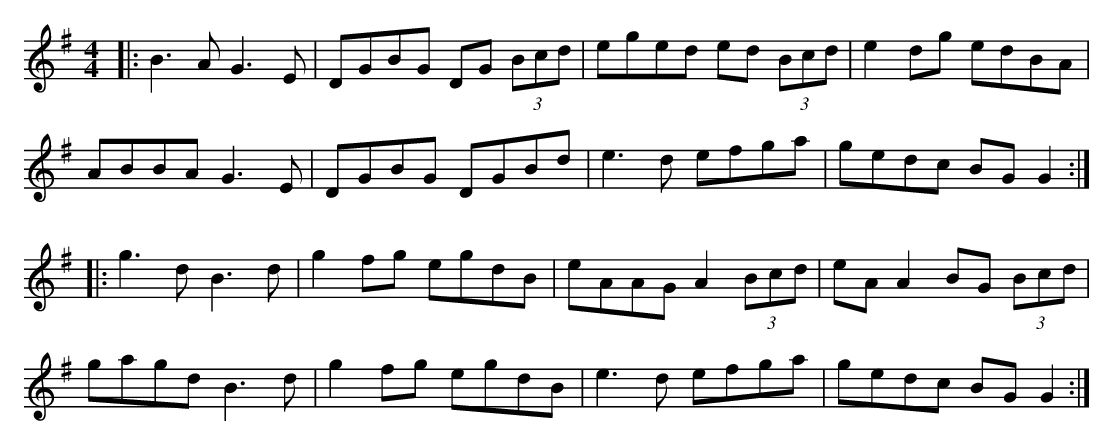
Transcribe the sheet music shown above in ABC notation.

X:1
M:4/4
K:G
|:B3A G3E|DGBG DG (3Bcd|eged ed (3Bcd|e2 dg edBA|
ABBA G3E|DGBG DGBd|e3d efga|gedc BG G2:|
|:g3d B3d|g2 fg egdB|eAAG A2 (3Bcd|eA A2 BG (3Bcd|
gagd B3d|g2 fg egdB|e3d efga|gedc BG G2:|
